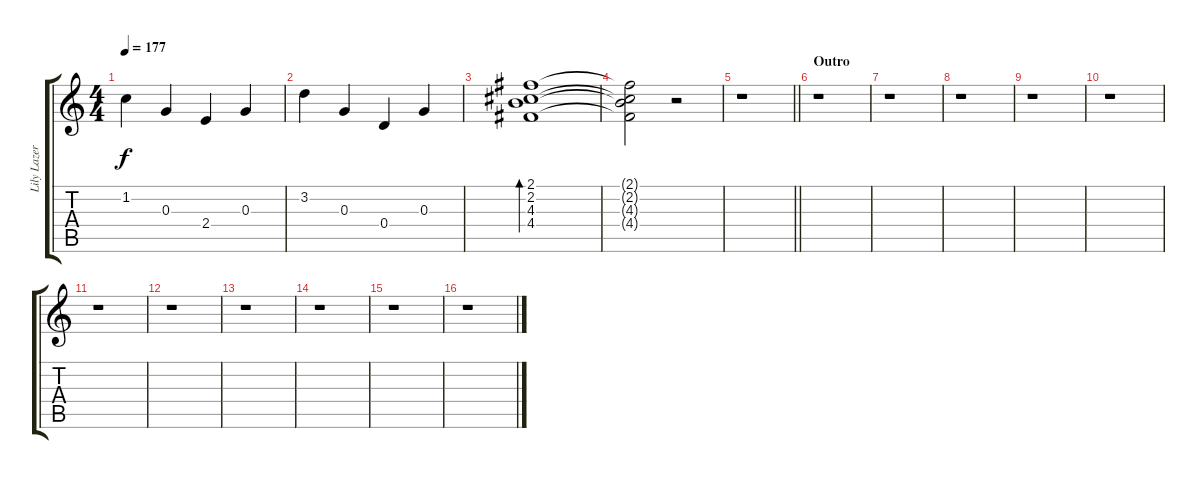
\track ("Lily Lazer (Guitar)" "Lily Lazer") {instrument overdrivenguitar}
\staff {score tabs}
\tuning (E4 B3 G3 D3 A2 E2) {hide}
\ts (4 4)
\tempo 177
\clef g2
\ks c
1.2.4{dy f} 0.3.4 2.4.4 0.3.4 |
3.2.4 0.3.4 0.4.4 0.3.4 |
(2.1 2.2 4.3 4.4).1{bd 240} |
(2.1{t} 2.2{t} 4.3{t} 4.4{t}).2 r.2 |
\barLineRight lightlight
r.1 |
\section ("" "Outro")
r.1 |
r.1 |
r.1 |
r.1 |
r.1 |
r.1 |
r.1 |
r.1 |
r.1 |
r.1 |
r.1
